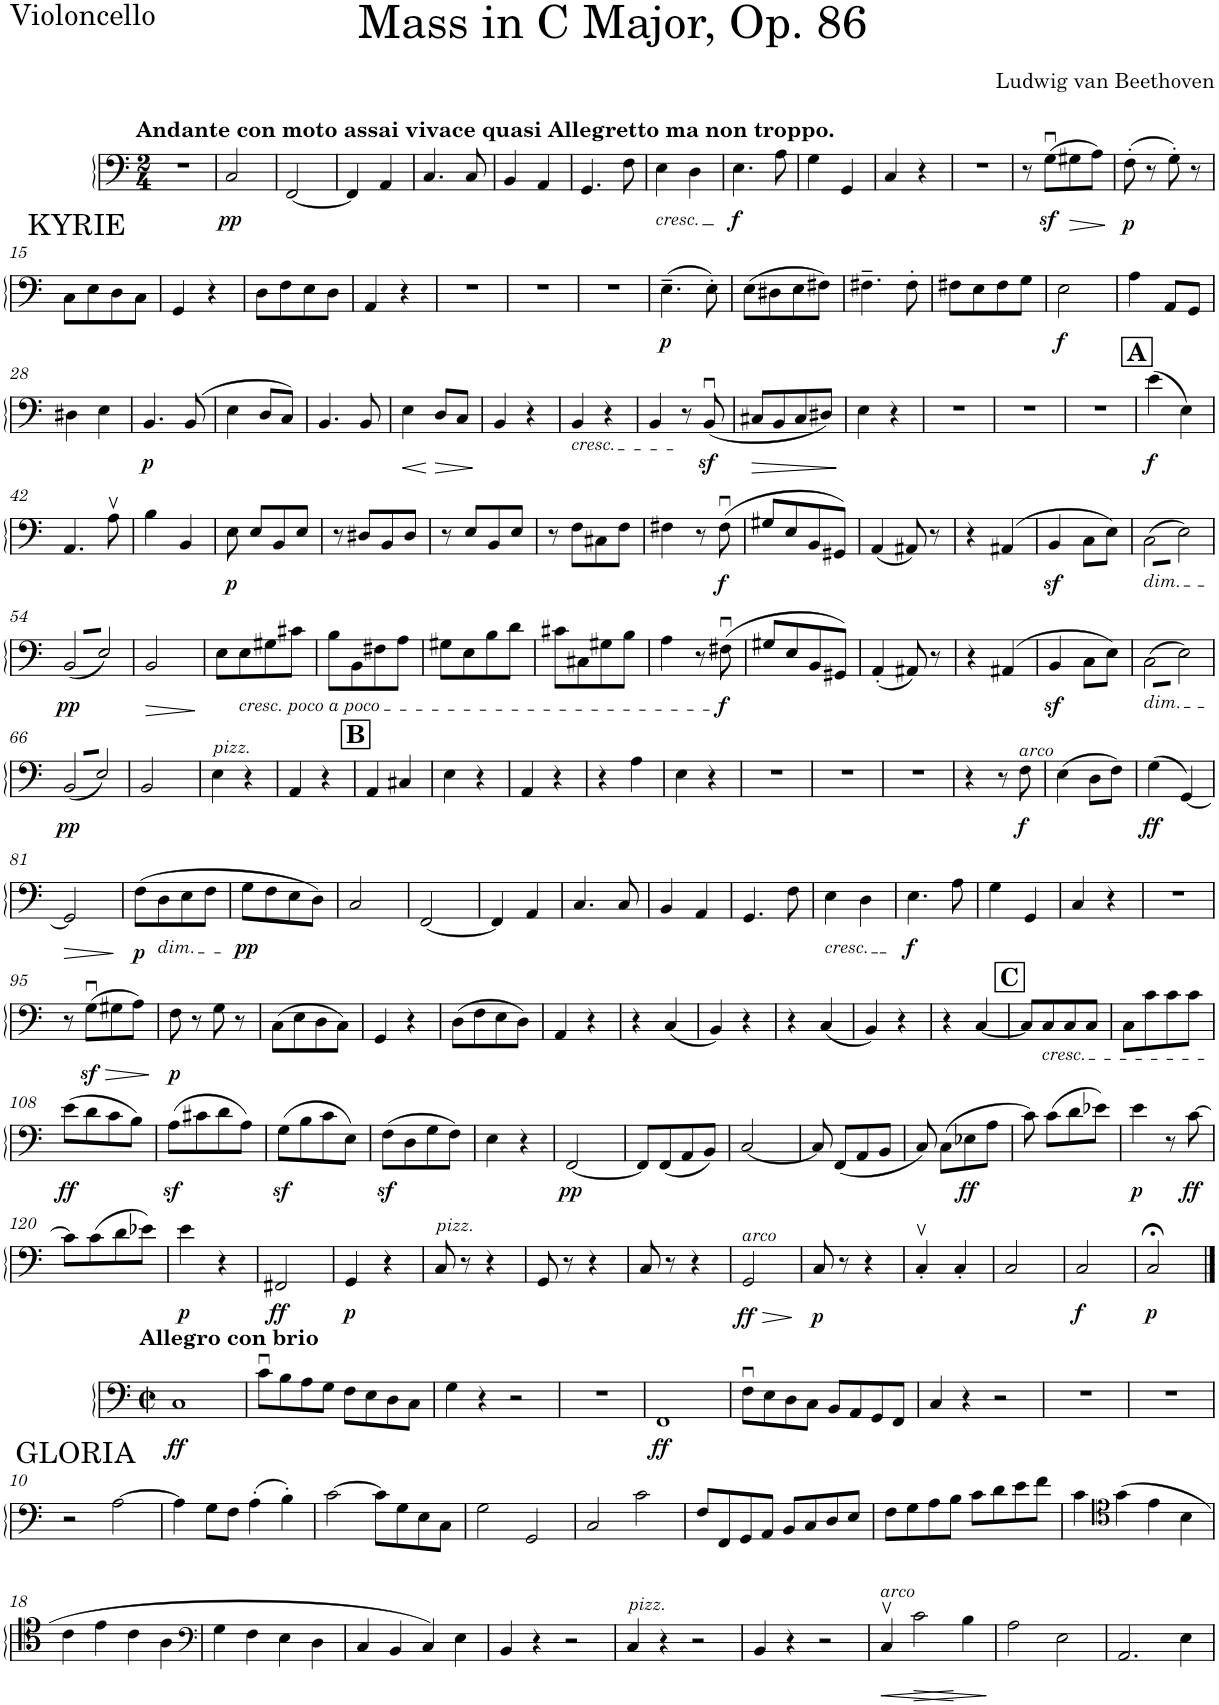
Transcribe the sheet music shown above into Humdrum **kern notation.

**kern	**dynam
*part1	*part1
*staff1	*staff1
*I"Violoncello	*
*I'Vc.	*
*clefF4	*
*k[]	*
*M2/4	*
=1	=1
!LO:TX:a:B:t=Andante con moto assai vivace quasi Allegretto ma non troppo.	!
2r	.
=2	=2
!	!LO:DY:b
2C/	pp
=3	=3
[2FF/	.
=4	=4
4FF/]	.
4AA/	.
=5	=5
4.C/	.
8C/	.
=6	=6
4BB/	.
4AA/	.
=7	=7
4.GG/	.
8F\	.
=8	=8
!LO:TX:b:i:t=cresc.	!
4E\	.
4D\	.
=9	=9
!	!LO:DY:b
4.E\	f
8A\	.
=10	=10
4G\	.
4GG/	.
=11	=11
4C/	.
4r	.
=12	=12
2r	.
=13	=13
8r	.
(8Gz<u\L	.
!	!LO:HP:b
8G#X\	>
8A\J)	.
.	]
=14	=14
!	!LO:DY:b
(8F'\	p
8r	.
8G'\)	.
8r	.
!!LO:LB:g=z
=15	=15
8C\L	.
8E\	.
8D\	.
8C\J	.
=16	=16
4GG/	.
4r	.
=17	=17
8D\L	.
8F\	.
8E\	.
8D\J	.
=18	=18
4AA/	.
4r	.
=19	=19
2r	.
=20	=20
2r	.
=21	=21
2r	.
=22	=22
!	!LO:DY:b
(4.E~\	p
8E'\)	.
=23	=23
(8E\L	.
8D#X\	.
8E\	.
8F#X\J)	.
=24	=24
4.F#X~\	.
8F#'\	.
=25	=25
8F#X\L	.
8E\	.
8F#\	.
8G\J	.
=26	=26
!	!LO:DY:b
2E\	f
=27	=27
4A\	.
8AA/L	.
8GG/J	.
!!LO:LB:g=z
=28	=28
4D#X\	.
4E\	.
=29	=29
!	!LO:DY:b
4.BB/	p
(8BB/	.
=30	=30
4E\	.
8D/L	.
8C/J)	.
=31	=31
4.BB/	.
8BB/	.
=32	=32
!	!LO:HP:b
4E\	<
!	!LO:HP:n=1:b
8D/L	[ >
8C/J	.
.	]
=33	=33
4BB/	.
4r	.
=34	=34
!LO:TX:b:i:t=cresc.	!
4BB/	.
4r	.
=35	=35
4BB/	.
8r	.
(8BBz<u/	.
=36	=36
!	!LO:HP:b
8C#X/L	>
8BB/	.
8C#/	.
8D#X/J)	.
.	]
=37	=37
4E\	.
4r	.
=38	=38
2r	.
=39	=39
2r	.
=40	=40
2r	.
!!LO:REH:place=s1:a:B:cj:fs=14:t=A
=41	=41
!	!LO:DY:b
(4e\	f
4E\)	.
!!LO:LB:g=z
=42	=42
4.AA/	.
8Av\	.
=43	=43
4B\	.
4BB/	.
=44	=44
!	!LO:DY:b
8E\	p
8E/L	.
8BB/	.
8E/J	.
=45	=45
8r	.
8D#X/L	.
8BB/	.
8D#/J	.
=46	=46
8r	.
8E/L	.
8BB/	.
8E/J	.
=47	=47
8r	.
8F\L	.
8C#X\	.
8F\J	.
=48	=48
4F#X\	.
8r	.
!	!LO:DY:b
(8F#u\	f
=49	=49
8G#X/L	.
8E/	.
8BB/	.
8GG#X/J)	.
=50	=50
(4AA/	.
8AA#X/)	.
8r	.
=51	=51
4r	.
(>4AA#X/	.
=52	=52
4BBz</	.
8C\L	.
8E\J)	.
=53	=53
!LO:TX:b:i:t=dim.	!
*tremolo	*
(16C\LL	.
16E\)	.
16C\	.
16E\)	.
16C\	.
16E\)	.
16C\	.
16E\)JJ	.
!!LO:LB:g=z
=54	=54
!	!LO:DY:b
(16BB/LL	pp
16E/)	.
16BB/	.
16E/)	.
16BB/	.
16E/)	.
16BB/	.
16E/)JJ	.
*Xtremolo	*
=55	=55
!	!LO:HP:b
2BB/	>
.	.
.	.
.	.
.	]
=56	=56
8E\L	.
!LO:TX:b:i:t=cresc. poco a poco	!
8E\	.
8G#X\	.
8c#X\J	.
=57	=57
8B\L	.
8BB\	.
8F#X\	.
8A\J	.
=58	=58
8G#X\L	.
8E\	.
8B\	.
8d\J	.
=59	=59
8c#X\L	.
8C#X\	.
8G#X\	.
8B\J	.
=60	=60
4A\	.
8r	.
!	!LO:DY:b
(8F#Xu\	f
=61	=61
8G#X/L	.
8E/	.
8BB/	.
8GG#X/J)	.
=62	=62
(4AA'/	.
8AA#X/)	.
8r	.
=63	=63
4r	.
(4AA#X/	.
=64	=64
4BBz</	.
8C\L	.
8E\J)	.
=65	=65
!LO:TX:b:i:t=dim.	!
*tremolo	*
(16C\LL	.
16E\)	.
16C\	.
16E\)	.
16C\	.
16E\)	.
16C\	.
16E\)JJ	.
!!LO:LB:g=z
=66	=66
!	!LO:DY:b
(16BB/LL	pp
16E/)	.
16BB/	.
16E/)	.
16BB/	.
16E/)	.
16BB/	.
16E/)JJ	.
*Xtremolo	*
=67	=67
2BB/	.
.	.
.	.
.	.
=68	=68
!LO:TX:a:i:t=pizz.	!
4E\	.
4r	.
=69	=69
4AA/	.
4r	.
!!LO:REH:place=s1:a:B:cj:fs=14:t=B
=70	=70
4AA/	.
4C#X/	.
=71	=71
4E\	.
4r	.
=72	=72
4AA/	.
4r	.
=73	=73
4r	.
4A\	.
=74	=74
4E\	.
4r	.
=75	=75
2r	.
=76	=76
2r	.
=77	=77
2r	.
=78	=78
4r	.
8r	.
!LO:TX:a:i:t=arco	!
!	!LO:DY:b
8F\	f
=79	=79
(4E\	.
8D\L	.
8F\J)	.
=80	=80
!	!LO:DY:b
(4G\	ff
[4GG/)	.
!!LO:LB:g=z
=81	=81
!	!LO:HP:b
2GG/]	>
.	]
=82	=82
!	!LO:DY:b
(8F\L	p
!LO:TX:b:i:t=dim.	!
8D\	.
8E\	.
8F\J	.
=83	=83
!	!LO:DY:b
8G\L	pp
8F\	.
8E\	.
8D\J)	.
=84	=84
2C/	.
=85	=85
[2FF/	.
=86	=86
4FF/]	.
4AA/	.
=87	=87
4.C/	.
8C/	.
=88	=88
4BB/	.
4AA/	.
=89	=89
4.GG/	.
8F\	.
=90	=90
!LO:TX:b:i:t=cresc.	!
4E\	.
4D\	.
=91	=91
!	!LO:DY:b
4.E\	f
8A\	.
=92	=92
4G\	.
4GG/	.
=93	=93
4C/	.
4r	.
=94	=94
2r	.
!!LO:LB:g=z
=95	=95
8r	.
!	!LO:HP:b
(8Gz<u\L	>
8G#X\	.
8A\J)	.
.	]
=96	=96
!	!LO:DY:b
8F\	p
8r	.
8G\	.
8r	.
=97	=97
(8C\L	.
8E\	.
8D\	.
8C\J)	.
=98	=98
4GG/	.
4r	.
=99	=99
(8D\L	.
8F\	.
8E\	.
8D\J)	.
=100	=100
4AA/	.
4r	.
=101	=101
4r	.
(4C/	.
=102	=102
4BB/)	.
4r	.
=103	=103
4r	.
(4C/	.
=104	=104
4BB/)	.
4r	.
=105	=105
4r	.
[4C/	.
!!LO:REH:place=s1:a:B:cj:fs=14:t=C
=106	=106
8C/L]	.
!LO:TX:b:i:t=cresc.	!
8C/	.
8C/	.
8C/J	.
=107	=107
8C\L	.
8c\	.
8c\	.
8c\J	.
!!LO:LB:g=z
=108	=108
!	!LO:DY:b
(8e\L	ff
8d\	.
8c\	.
8B\J)	.
=109	=109
(8Az<\L	.
8c#X\	.
8d\	.
8A\J)	.
=110	=110
(8Gz<\L	.
8B\	.
8c\	.
8E\J)	.
=111	=111
(8Fz<\L	.
8D\	.
8G\	.
8F\J)	.
=112	=112
4E\	.
4r	.
=113	=113
!	!LO:DY:b
[2FF/	pp
=114	=114
8FF/L]	.
(8FF/	.
8AA/	.
8BB/J)	.
=115	=115
[2C/	.
=116	=116
8C/]	.
(8FF/L	.
8AA/	.
8BB/J	.
=117	=117
8C/)	.
(8C\L	.
!	!LO:DY:b
8E-X\	ff
8A\J	.
=118	=118
8c\)	.
(8c\L	.
8d\	.
8e-X\J)	.
=119	=119
!	!LO:DY:b
4e\	p
8r	.
!	!LO:DY:b
[8c\	ff
!!LO:LB:g=z
=120	=120
8c\L]	.
(8c\	.
8d\	.
8e-X\J)	.
=121	=121
!	!LO:DY:b
4e\	p
4r	.
=122	=122
!	!LO:DY:b
2FF#X/	ff
=123	=123
!	!LO:DY:b
4GG/	p
4r	.
=124	=124
!LO:TX:a:i:t=pizz.	!
8C/	.
8r	.
4r	.
=125	=125
8GG/	.
8r	.
4r	.
=126	=126
8C/	.
8r	.
4r	.
=127	=127
!LO:TX:a:i:t=arco	!
!	!LO:HP:b
!	!LO:DY:n=1:b
2GG/	> ff
.	]
=128	=128
!	!LO:DY:b
8C/	p
8r	.
4r	.
=129	=129
4Cv'/	.
4C'/	.
=130	=130
2C/	.
=131	=131
!	!LO:DY:b
2C/	f
=132	=132
!	!LO:DY:b
2C;</	p
!!LO:LB:g=z
==1	==1
*M2/2	*
*met(c|)	*
!LO:TX:a:B:t=Allegro con brio	!
!	!LO:DY:b
1C	ff
=2	=2
8cu\L	.
8B\	.
8A\	.
8G\J	.
8F\L	.
8E\	.
8D\	.
8C\J	.
=3	=3
4G\	.
4r	.
2r	.
=4	=4
1r	.
=5	=5
!	!LO:DY:b
1FF	ff
=6	=6
8Fu\L	.
8E\	.
8D\	.
8C\J	.
8BB/L	.
8AA/	.
8GG/	.
8FF/J	.
=7	=7
4C/	.
4r	.
2r	.
=8	=8
1r	.
=9	=9
1r	.
!!LO:LB:g=z
=10	=10
2r	.
[2A\	.
=11	=11
4A\]	.
8G\L	.
8F\J	.
(4A'\	.
4B'\)	.
=12	=12
[2c\	.
8c\L]	.
8G\	.
8E\	.
8C\J	.
=13	=13
2G\	.
2GG/	.
=14	=14
2C/	.
2c\	.
=15	=15
8F/L	.
8FF/	.
8GG/	.
8AA/J	.
8BB/L	.
8C/	.
8D/	.
8E/J	.
=16	=16
8F\L	.
8G\	.
8A\	.
8B\J	.
8c\L	.
8d\	.
8e\	.
8f\J	.
=17	=17
4c\	.
*clefC4	*
(4g\	.
4e\	.
4B\	.
!!LO:LB:g=z
=18	=18
4c\	.
4e\	.
4c\	.
4A\	.
=19	=19
*clefF4	*
4G\	.
4F\	.
4E\	.
4D\	.
=20	=20
4C/	.
4BB/	.
4C/)	.
4E\	.
=21	=21
4BB/	.
4r	.
2r	.
=22	=22
!LO:TX:a:i:t=pizz.	!
4C/	.
4r	.
2r	.
=23	=23
4BB/	.
4r	.
2r	.
=24	=24
!LO:TX:a:i:t=arco	!
!	!LO:HP:b
4Cv/	<
!	!LO:HP:b
2c\	>
4B\	[
.	]
=25	=25
2A\	.
2E\	.
=26	=26
2.AA/	.
4E\	.
=	=
*-	*-
